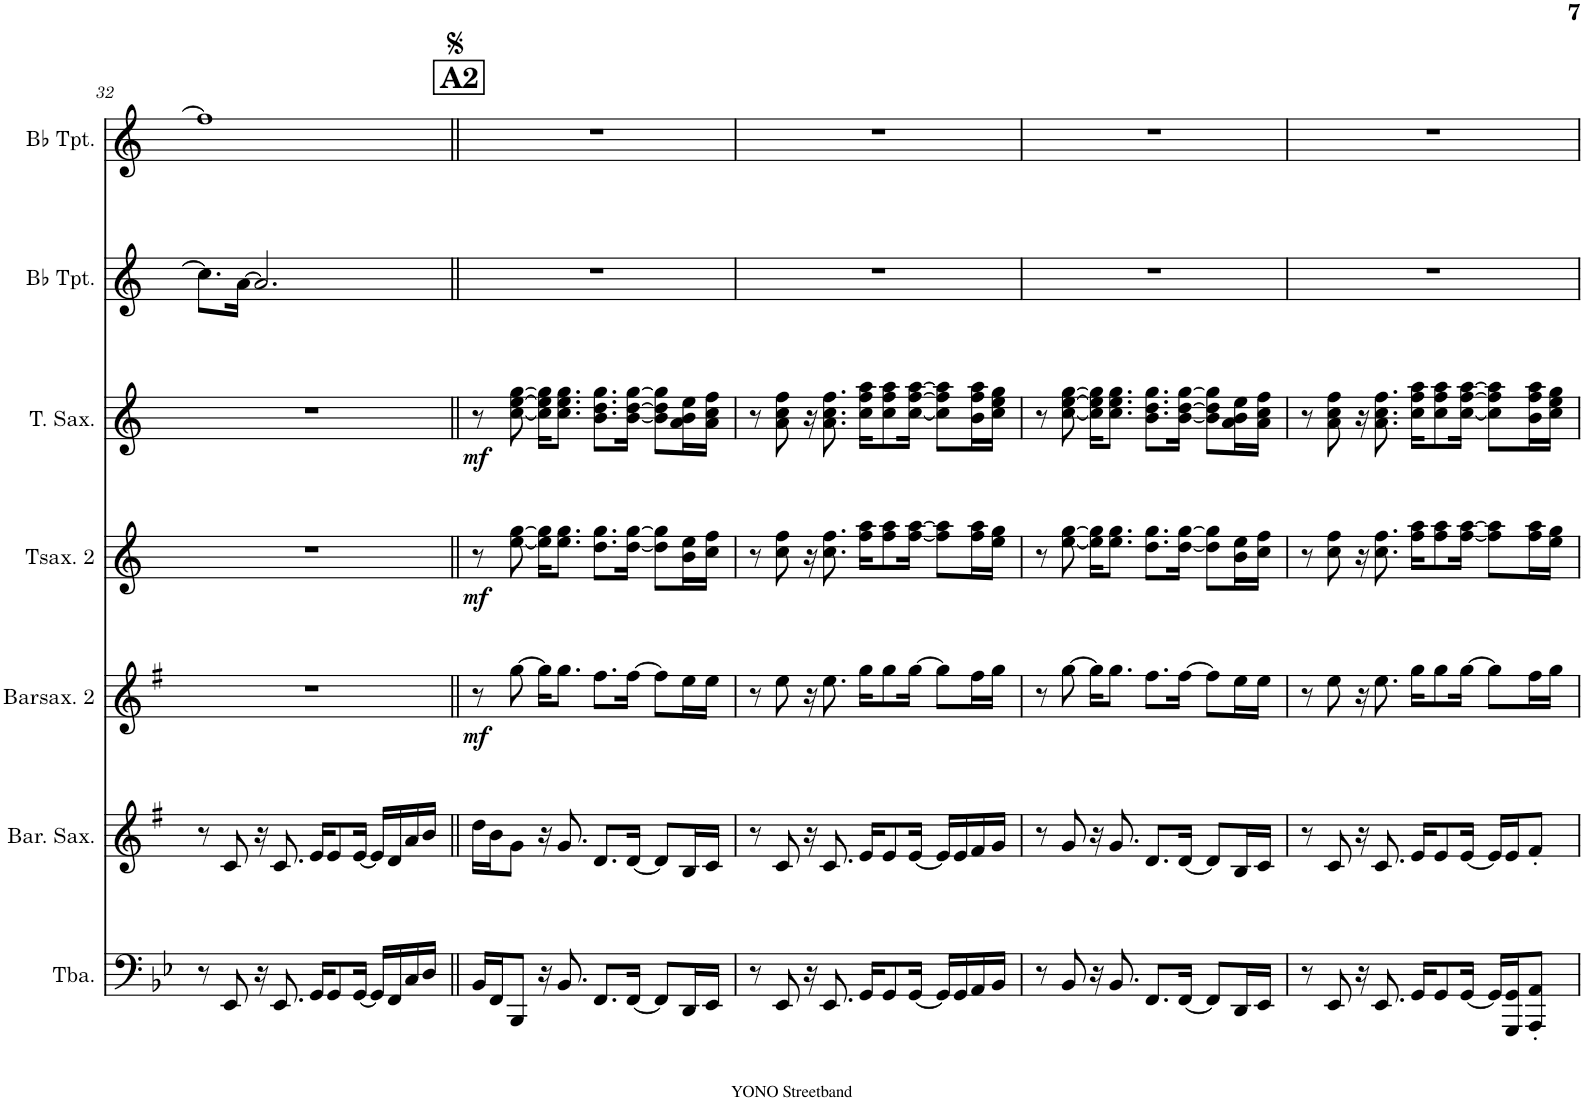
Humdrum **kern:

**kern	**kern	**kern	**dynam	**kern	**dynam	**kern	**dynam	**kern	**kern
*part7	*part6	*part5	*part5	*part4	*part4	*part3	*part3	*part2	*part1
*staff7	*staff6	*staff5	*staff5	*staff4	*staff4	*staff3	*staff3	*staff2	*staff1
*I"Tuba	*I"Baritone Saxophone	*I"Baritonsaxophon 2	*	*I"Tenorsaxophon 2	*	*I"Tenor Saxophone	*	*I"Bb Trumpet	*I"Bb Trumpet
*I'Tba.	*I'Bar. Sax.	*I'Barsax. 2	*	*I'Tsax. 2	*	*I'T. Sax.	*	*I'Bb Tpt.	*I'Bb Tpt.
!!LO:PB:g=z
*clefF4	*clefG2	*clefG2	*	*clefG2	*	*clefG2	*	*clefG2	*clefG2
*	*Trd12c21	*Trd12c21	*	*Trd8c14	*	*Trd8c14	*	*Trd1c2	*Trd1c2
*k[b-e-]	*k[f#]	*k[f#]	*	*k[]	*	*k[]	*	*k[]	*k[]
*M4/4	*M4/4	*M4/4	*	*M4/4	*	*M4/4	*	*M4/4	*M4/4
=32	=32	=32	=32	=32	=32	=32	=32	=32	=32
8r	8r	1r	.	1r	.	1r	.	8.cc\L]	1ff]
8EE-/	8c/	.	.	.	.	.	.	.	.
.	.	.	.	.	.	.	.	[16a\Jk	.
16r	16r	.	.	.	.	.	.	2.a/]	.
8.EE-/	8.c/	.	.	.	.	.	.	.	.
16GG/KL	16e/KL	.	.	.	.	.	.	.	.
8GG/	8e/	.	.	.	.	.	.	.	.
[16GG/Jk	[16e/Jk	.	.	.	.	.	.	.	.
16GG/LL]	16e/LL]	.	.	.	.	.	.	.	.
16FF/	16d/	.	.	.	.	.	.	.	.
16C/	16a/	.	.	.	.	.	.	.	.
16D/JJ	16b/JJ	.	.	.	.	.	.	.	.
!!LO:REH:place=s1:a:B:cj:fs=14:t=A2
=33||	=33||	=33||	=33||	=33||	=33||	=33||	=33||	=33||	=33||
!	!	!	!LO:DY:b	!	!LO:DY:b	!	!LO:DY:b	!	!
16BB-/LL	16dd\LL	8r	mf	8r	mf	8r	mf	1r	1r
16FF/J	16b\J	.	.	.	.	.	.	.	.
8BBB-/J	8g\J	[8gg\	.	[8ee\ [8gg\	.	[8cc\ [8ee\ [8gg\	.	.	.
16r	16r	16gg\KL]	.	16ee\] 16gg\]KL	.	16cc\] 16ee\] 16gg\]KL	.	.	.
8.BB-/	8.g/	8.gg\J	.	8.ee\ 8.gg\J	.	8.cc\ 8.ee\ 8.gg\J	.	.	.
8.FF/L	8.d/L	8.ff#\L	.	8.dd\ 8.gg\L	.	8.b\ 8.dd\ 8.gg\L	.	.	.
[16FF/Jk	[16d/Jk	[16ff#\Jk	.	[16dd\ [16gg\Jk	.	[16b\ [16dd\ [16gg\Jk	.	.	.
8FF/L]	8d/L]	8ff#\L]	.	8dd\] 8gg\]L	.	8b\] 8dd\] 8gg\]L	.	.	.
16DD/L	16B/L	16ee\L	.	16b\ 16ee\L	.	16a\ 16b\ 16ee\L	.	.	.
16EE-/JJ	16c/JJ	16ee\JJ	.	16cc\ 16ff\JJ	.	16a\ 16cc\ 16ff\JJ	.	.	.
=34	=34	=34	=34	=34	=34	=34	=34	=34	=34
8r	8r	8r	.	8r	.	8r	.	1r	1r
8EE-/	8c/	8ee\	.	8cc\ 8ff\	.	8a\ 8cc\ 8ff\	.	.	.
16r	16r	16r	.	16r	.	16r	.	.	.
8.EE-/	8.c/	8.ee\	.	8.cc\ 8.ff\	.	8.a\ 8.cc\ 8.ff\	.	.	.
16GG/KL	16e/KL	16gg\KL	.	16ff\ 16aa\KL	.	16cc\ 16ff\ 16aa\KL	.	.	.
8GG/	8e/	8gg\	.	8ff\ 8aa\	.	8cc\ 8ff\ 8aa\	.	.	.
[16GG/Jk	[16e/Jk	[16gg\Jk	.	[16ff\ [16aa\Jk	.	[16cc\ [16ff\ [16aa\Jk	.	.	.
16GG/LL]	16e/LL]	8gg\L]	.	8ff\] 8aa\]L	.	8cc\] 8ff\] 8aa\]L	.	.	.
16GG/	16e/	.	.	.	.	.	.	.	.
16AA/	16f#/	16ff#\L	.	16ff\ 16aa\L	.	16b\ 16ff\ 16aa\L	.	.	.
16BB-/JJ	16g/JJ	16gg\JJ	.	16ee\ 16gg\JJ	.	16cc\ 16ee\ 16gg\JJ	.	.	.
=35	=35	=35	=35	=35	=35	=35	=35	=35	=35
8r	8r	8r	.	8r	.	8r	.	1r	1r
8BB-/	8g/	[8gg\	.	[8ee\ [8gg\	.	[8cc\ [8ee\ [8gg\	.	.	.
16r	16r	16gg\KL]	.	16ee\] 16gg\]KL	.	16cc\] 16ee\] 16gg\]KL	.	.	.
8.BB-/	8.g/	8.gg\J	.	8.ee\ 8.gg\J	.	8.cc\ 8.ee\ 8.gg\J	.	.	.
8.FF/L	8.d/L	8.ff#\L	.	8.dd\ 8.gg\L	.	8.b\ 8.dd\ 8.gg\L	.	.	.
[16FF/Jk	[16d/Jk	[16ff#\Jk	.	[16dd\ [16gg\Jk	.	[16b\ [16dd\ [16gg\Jk	.	.	.
8FF/L]	8d/L]	8ff#\L]	.	8dd\] 8gg\]L	.	8b\] 8dd\] 8gg\]L	.	.	.
16DD/L	16B/L	16ee\L	.	16b\ 16ee\L	.	16a\ 16b\ 16ee\L	.	.	.
16EE-/JJ	16c/JJ	16ee\JJ	.	16cc\ 16ff\JJ	.	16a\ 16cc\ 16ff\JJ	.	.	.
=36	=36	=36	=36	=36	=36	=36	=36	=36	=36
8r	8r	8r	.	8r	.	8r	.	1r	1r
8EE-/	8c/	8ee\	.	8cc\ 8ff\	.	8a\ 8cc\ 8ff\	.	.	.
16r	16r	16r	.	16r	.	16r	.	.	.
8.EE-/	8.c/	8.ee\	.	8.cc\ 8.ff\	.	8.a\ 8.cc\ 8.ff\	.	.	.
16GG/KL	16e/KL	16gg\KL	.	16ff\ 16aa\KL	.	16cc\ 16ff\ 16aa\KL	.	.	.
8GG/	8e/	8gg\	.	8ff\ 8aa\	.	8cc\ 8ff\ 8aa\	.	.	.
[16GG/Jk	[16e/Jk	[16gg\Jk	.	[16ff\ [16aa\Jk	.	[16cc\ [16ff\ [16aa\Jk	.	.	.
16GG/LL]	16e/LL]	8gg\L]	.	8ff\] 8aa\]L	.	8cc\] 8ff\] 8aa\]L	.	.	.
16GGG/ 16GG/J	16e/J	.	.	.	.	.	.	.	.
8AAA/' 8AA/'J	8f#'/J	16ff#\L	.	16ff\ 16aa\L	.	16b\ 16ff\ 16aa\L	.	.	.
.	.	16gg\JJ	.	16ee\ 16gg\JJ	.	16cc\ 16ee\ 16gg\JJ	.	.	.
=	=	=	=	=	=	=	=	=	=
*-	*-	*-	*-	*-	*-	*-	*-	*-	*-
